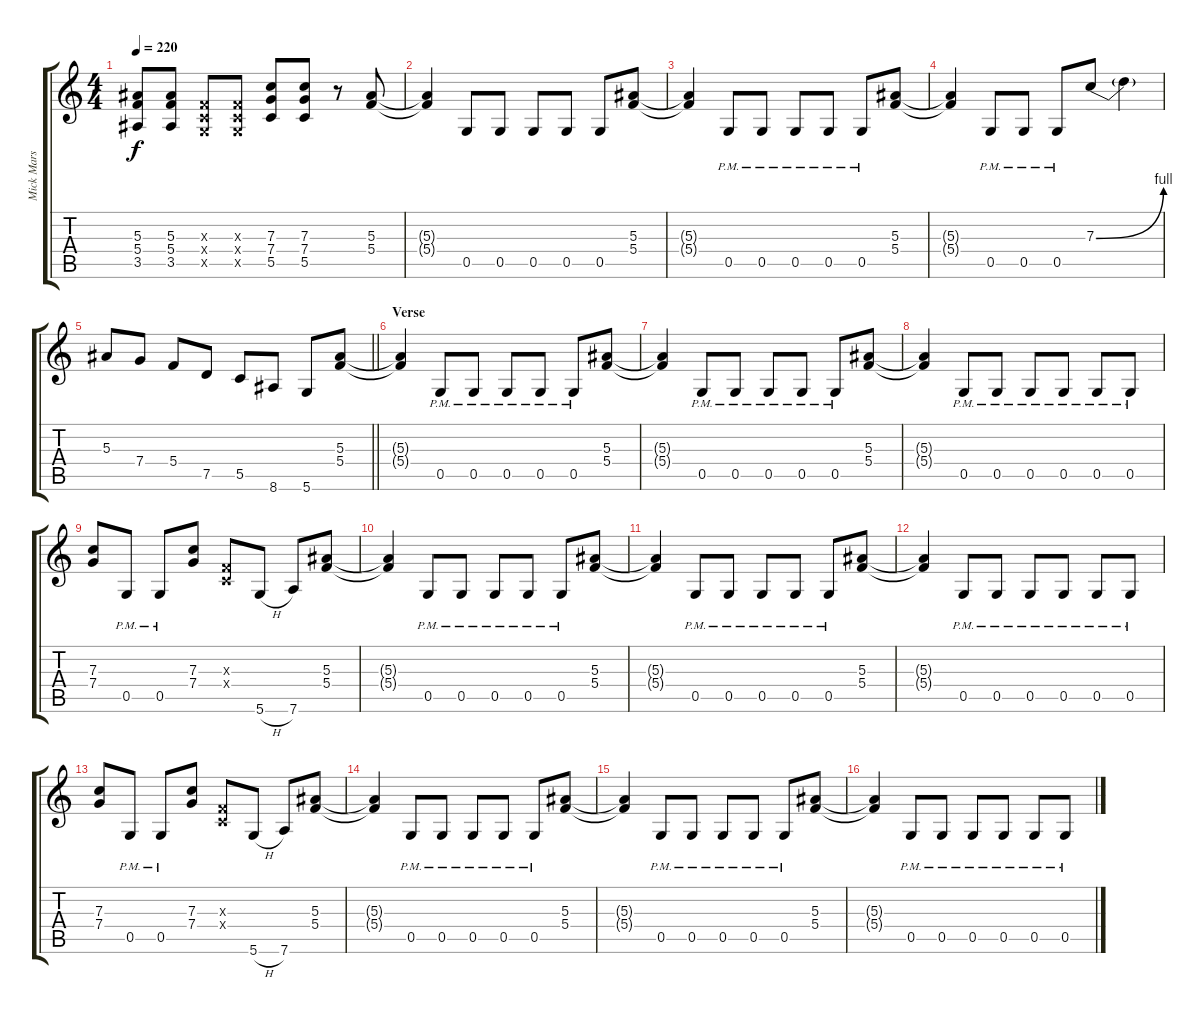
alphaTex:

\track ("Mick Mars - Guitar II" "Mick Mars ") {instrument overdrivenguitar}
\staff {score tabs}
\tuning (D4 A3 F3 C3 G2 D2) {hide}
\ts (4 4)
\tempo 220
\clef g2
\ks c
(5.3 5.4 3.5).8{dy f} (5.3 5.4 3.5).8 (0.3{x} 0.4{x} 0.5{x}).8 (0.3{x} 0.4{x} 0.5{x}).8 (7.3 7.4 5.5).8 (7.3 7.4 5.5).8 r.8 (5.3 5.4).8 |
(5.3{t} 5.4{t}).4 0.5.8 0.5.8 0.5.8 0.5.8 0.5.8 (5.3 5.4).8 |
(5.3{t} 5.4{t}).4 0.5{pm}.8 0.5{pm}.8 0.5{pm}.8 0.5{pm}.8 0.5{pm}.8 (5.3 5.4).8 |
(5.3{t} 5.4{t}).4 0.5{pm}.8 0.5{pm}.8 0.5{pm}.8 7.3{be (bend 0 0 60 4)}.8 7.3{t}.4 |
\barLineRight lightlight
5.3.8 7.4.8 5.4.8 7.5.8 5.5.8 8.6.8 5.6.8 (5.3 5.4).8 |
\section ("" "Verse")
(5.3{t} 5.4{t}).4 0.5{pm}.8 0.5{pm}.8 0.5{pm}.8 0.5{pm}.8 0.5{pm}.8 (5.3 5.4).8 |
(5.3{t} 5.4{t}).4 0.5{pm}.8 0.5{pm}.8 0.5{pm}.8 0.5{pm}.8 0.5{pm}.8 (5.3 5.4).8 |
(5.3{t} 5.4{t}).4 0.5{pm}.8 0.5{pm}.8 0.5{pm}.8 0.5{pm}.8 0.5{pm}.8 0.5{pm}.8 |
(7.3 7.4).8 0.5{pm}.8 0.5{pm}.8 (7.3 7.4).8 (0.3{x} 0.4{x}).8 5.6{h}.8 7.6.8 (5.3 5.4).8 |
(5.3{t} 5.4{t}).4 0.5{pm}.8 0.5{pm}.8 0.5{pm}.8 0.5{pm}.8 0.5{pm}.8 (5.3 5.4).8 |
(5.3{t} 5.4{t}).4 0.5{pm}.8 0.5{pm}.8 0.5{pm}.8 0.5{pm}.8 0.5{pm}.8 (5.3 5.4).8 |
(5.3{t} 5.4{t}).4 0.5{pm}.8 0.5{pm}.8 0.5{pm}.8 0.5{pm}.8 0.5{pm}.8 0.5{pm}.8 |
(7.3 7.4).8 0.5{pm}.8 0.5{pm}.8 (7.3 7.4).8 (0.3{x} 0.4{x}).8 5.6{h}.8 7.6.8 (5.3 5.4).8 |
(5.3{t} 5.4{t}).4 0.5{pm}.8 0.5{pm}.8 0.5{pm}.8 0.5{pm}.8 0.5{pm}.8 (5.3 5.4).8 |
(5.3{t} 5.4{t}).4 0.5{pm}.8 0.5{pm}.8 0.5{pm}.8 0.5{pm}.8 0.5{pm}.8 (5.3 5.4).8 |
(5.3{t} 5.4{t}).4 0.5{pm}.8 0.5{pm}.8 0.5{pm}.8 0.5{pm}.8 0.5{pm}.8 0.5{pm}.8
